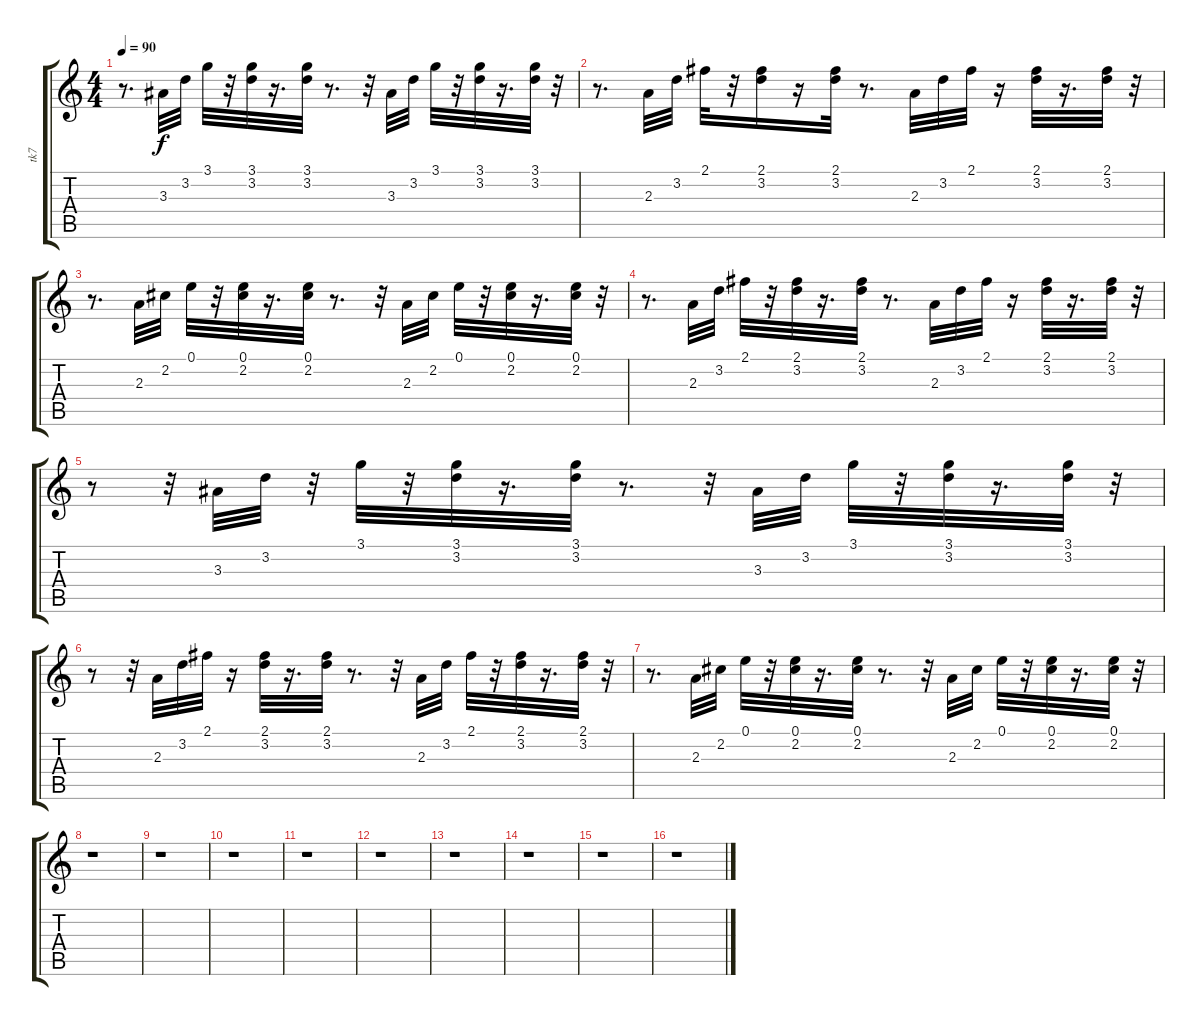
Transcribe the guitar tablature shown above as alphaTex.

\track ("tk7" "tk7") {instrument acousticguitarnylon}
\staff {score tabs}
\tuning (E4 B3 G3 D3 A2 E2) {hide}
\ts (4 4)
\tempo 90
\clef g2
\ks c
r.8{d dy f} 3.3.32 3.2.32 3.1.32 r.32 (3.1 3.2).32 r.16{d} (3.1 3.2).32 r.8{d} r.32 3.3.32 3.2.32 3.1.32 r.32 (3.1 3.2).32 r.16{d} (3.1 3.2).32 r.32 |
r.8{d} 2.3.32 3.2.32 2.1.32 r.32 (2.1 3.2).16 r.16 (2.1 3.2).32 r.8{d} 2.3.32 3.2.32 2.1.32 r.16 (2.1 3.2).32 r.16{d} (2.1 3.2).32 r.32 |
r.8{d} 2.3.32 2.2.32 0.1.32 r.32 (0.1 2.2).32 r.16{d} (0.1 2.2).32 r.8{d} r.32 2.3.32 2.2.32 0.1.32 r.32 (0.1 2.2).32 r.16{d} (0.1 2.2).32 r.32 |
r.8{d} 2.3.32 3.2.32 2.1.32 r.32 (2.1 3.2).32 r.16{d} (2.1 3.2).32 r.8{d} 2.3.32 3.2.32 2.1.32 r.16 (2.1 3.2).32 r.16{d} (2.1 3.2).32 r.32 |
r.8 r.32 3.3.32 3.2.32 r.32 3.1.32 r.32 (3.1 3.2).32 r.16{d} (3.1 3.2).32 r.8{d} r.32 3.3.32 3.2.32 3.1.32 r.32 (3.1 3.2).32 r.16{d} (3.1 3.2).32 r.32 |
r.8 r.32 2.3.32 3.2.32 2.1.32 r.16 (2.1 3.2).32 r.16{d} (2.1 3.2).32 r.8{d} r.32 2.3.32 3.2.32 2.1.32 r.32 (2.1 3.2).32 r.16{d} (2.1 3.2).32 r.32 |
r.8{d} 2.3.32 2.2.32 0.1.32 r.32 (0.1 2.2).32 r.16{d} (0.1 2.2).32 r.8{d} r.32 2.3.32 2.2.32 0.1.32 r.32 (0.1 2.2).32 r.16{d} (0.1 2.2).32 r.32 |
r.1 |
r.1 |
r.1 |
r.1 |
r.1 |
r.1 |
r.1 |
r.1 |
r.1
